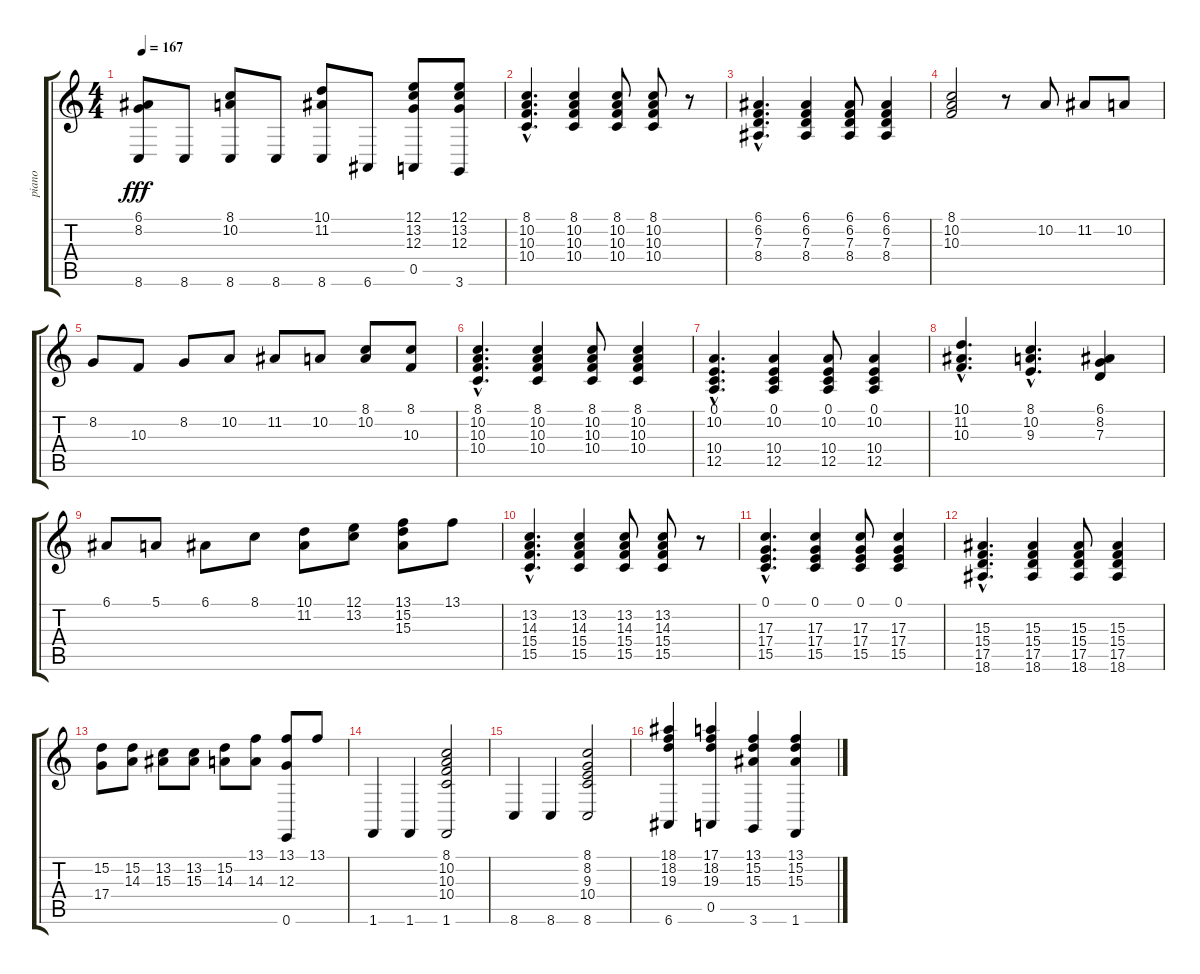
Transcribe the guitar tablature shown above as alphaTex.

\track ("piano" "piano") {instrument brightacousticpiano}
\staff {score tabs}
\tuning (E4 B3 G3 D3 A2 E2) {hide}
\ts (4 4)
\tempo 167
\clef g2
\ks c
(6.1 8.2 8.6).8{dy fff} 8.6.8 (8.1 10.2 8.6).8 8.6.8 (10.1 11.2 8.6).8 6.6.8 (12.1 13.2 12.3 0.5).8 (12.1 13.2 12.3 3.6).8 |
(8.1{hac} 10.2{hac} 10.3{hac} 10.4{hac}).4{d} (8.1 10.2 10.3 10.4).4 (8.1 10.2 10.3 10.4).8 (8.1 10.2 10.3 10.4).8 r.8 |
(6.1{hac} 6.2{hac} 7.3{hac} 8.4{hac}).4{d} (6.1 6.2 7.3 8.4).4 (6.1 6.2 7.3 8.4).8 (6.1 6.2 7.3 8.4).4 |
(8.1 10.2 10.3).2 r.8 10.2.8 11.2.8 10.2.8 |
8.2.8 10.3.8 8.2.8 10.2.8 11.2.8 10.2.8 (8.1 10.2).8 (8.1 10.3).8 |
(8.1{hac} 10.2{hac} 10.3{hac} 10.4{hac}).4{d} (8.1 10.2 10.3 10.4).4 (8.1 10.2 10.3 10.4).8 (8.1 10.2 10.3 10.4).4 |
(0.1{hac} 10.2{hac} 10.4{hac} 12.5{hac}).4{d} (0.1 10.2 10.4 12.5).4 (0.1 10.2 10.4 12.5).8 (0.1 10.2 10.4 12.5).4 |
(10.1{hac} 11.2{hac} 10.3{hac}).4{d} (8.1{hac} 10.2{hac} 9.3{hac}).4{d} (6.1 8.2 7.3).4 |
6.1.8 5.1.8 6.1.8 8.1.8 (10.1 11.2).8 (12.1 13.2).8 (13.1 15.2 15.3).8 13.1.8 |
(13.2{hac} 14.3{hac} 15.4{hac} 15.5{hac}).4{d} (13.2 14.3 15.4 15.5).4 (13.2 14.3 15.4 15.5).8 (13.2 14.3 15.4 15.5).8 r.8 |
(0.1{hac} 17.3{hac} 17.4{hac} 15.5{hac}).4{d} (0.1 17.3 17.4 15.5).4 (0.1 17.3 17.4 15.5).8 (0.1 17.3 17.4 15.5).4 |
(15.3{hac} 15.4{hac} 17.5{hac} 18.6{hac}).4{d} (15.3 15.4 17.5 18.6).4 (15.3 15.4 17.5 18.6).8 (15.3 15.4 17.5 18.6).4 |
(15.2 17.4).8 (15.2 14.3).8 (13.2 15.3).8 (13.2 15.3).8 (15.2 14.3).8 (13.1 14.3).8 (13.1 12.3 0.6).8 13.1.8 |
1.6.4 1.6.4 (8.1 10.2 10.3 10.4 1.6).2 |
8.6.4 8.6.4 (8.1 8.2 9.3 10.4 8.6).2 |
(18.1 18.2 19.3 6.6).4 (17.1 18.2 19.3 0.5).4 (13.1 15.2 15.3 3.6).4 (13.1 15.2 15.3 1.6).4
